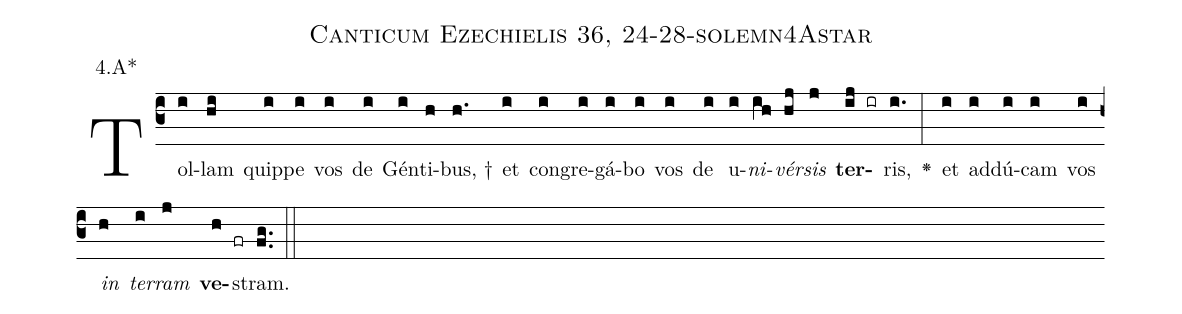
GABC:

name: Canticum Ezechielis 36, 24-28-solemn4Astar;
annotation: 4.A*;
%%
(c3)Tol(i)lam(hi) quip(i)pe(i) vos(i) de(i) Gén(i)ti(h)bus, †(h.) et(i) con(i)gre(i)gá(i)bo(i) vos(i) de(i) u(i)<i>ni</i>(ih)<i>vér</i>(hj)<i>sis</i>(j) <b>ter</b>(ij ir)ris,(i.) <v>\greheightstar</v>(:) et(i) ad(i)dú(i)cam(i) vos(i) <i>in</i>(h) <i>ter</i>(i)<i>ram</i>(j) <b>ve</b>(h fr)stram.(fg..) (::)


%E(i) u(h) o(i) u(j) a(h) e.(fg..) (::)
